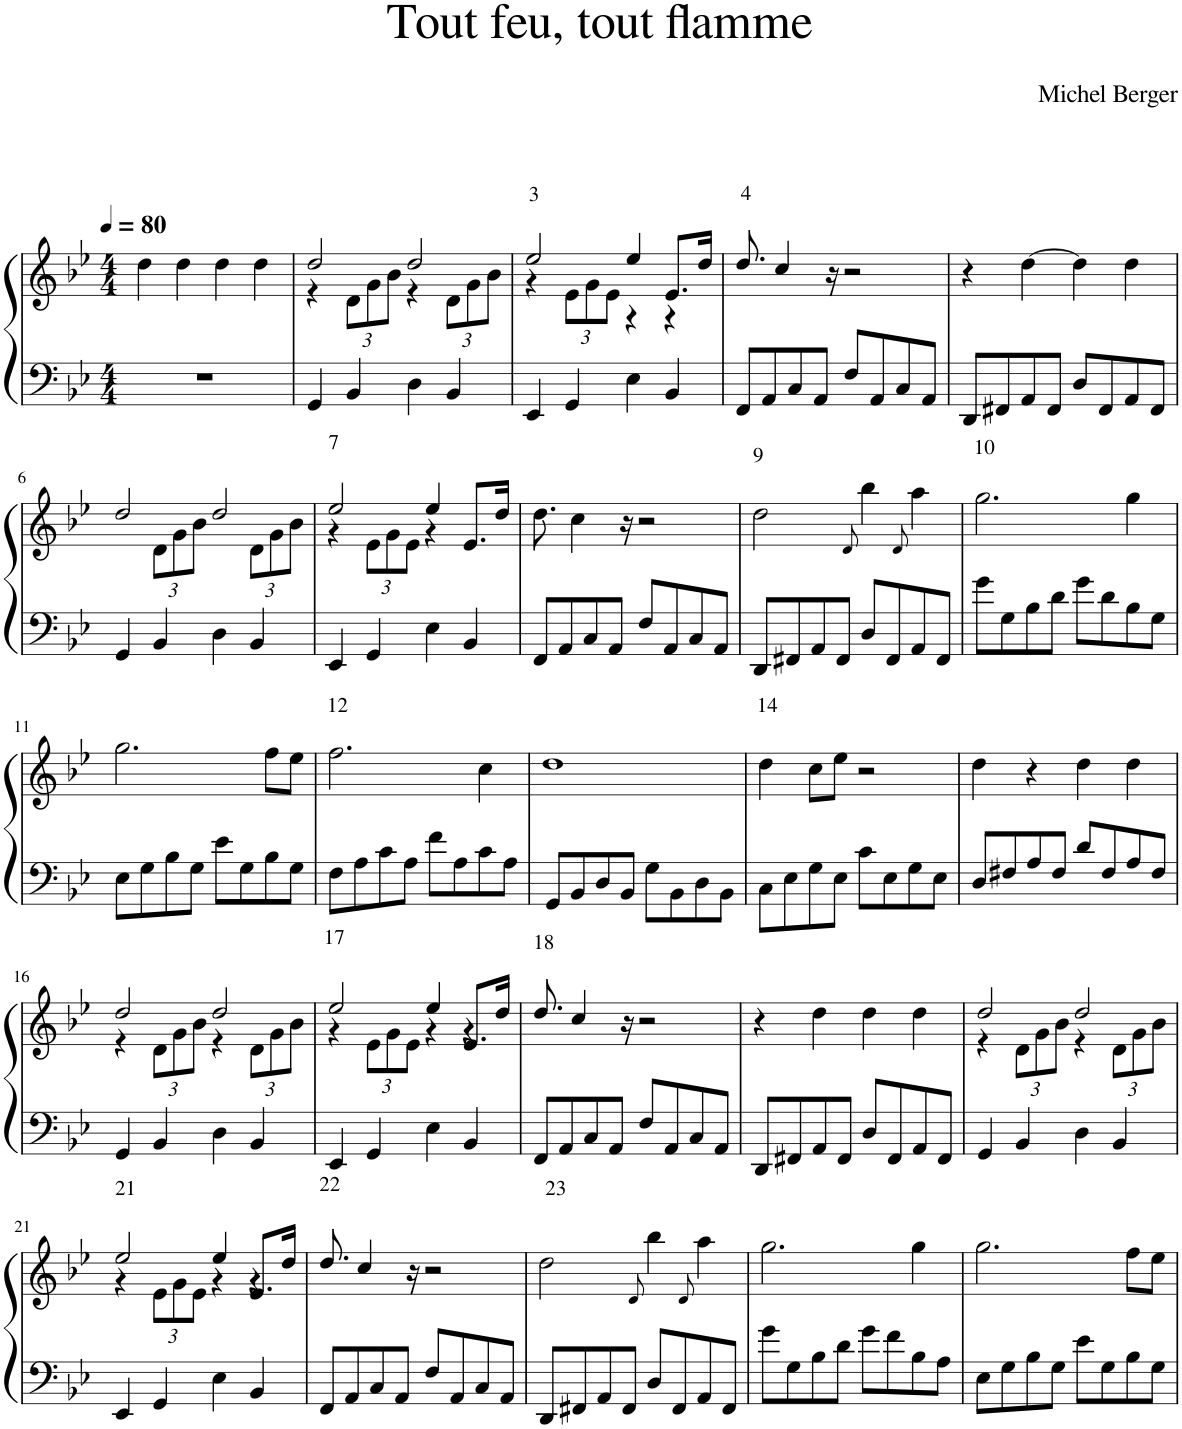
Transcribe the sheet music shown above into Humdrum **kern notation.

**kern	**kern
*part1	*part1
*staff2	*staff1
*I"Piano	*
*I'Pia.	*
*clefF4	*clefG2
*k[b-e-]	*k[b-e-]
*M4/4	*M4/4
*MM80	*MM80
=1	=1
1r	4dd\
.	4dd\
.	4dd\
.	4dd\
=2	=2
*	*^
4GG/	2dd/	4r
*	*	*Xbrackettup
4BB-/	.	12d\L
.	.	12g\
.	.	12b-\J
4D\	2dd/	4r
4BB-/	.	12d\L
.	.	12g\
.	.	12b-\J
=3	=3	=3
!	!LO:TX:a:t=3	!
4EE-/	2ee-/	4r
4GG/	.	12e-\L
.	.	12g\
.	.	12e-\J
4E-\	4ee-/	4r
4BB-/	8.e-/L	4r
.	16dd/Jk	.
*	*v	*v
=4	=4
!	!LO:TX:a:t=4
8FF/L	8.dd/
8AA/	.
.	4cc/
8C/	.
8AA/J	.
.	16r
8F/L	2r
8AA/	.
8C/	.
8AA/J	.
=5	=5
8DD/L	4r
8FF#X/	.
8AA/	[4dd\
8FF#X/J	.
8D/L	4dd\]
8FF#X/	.
8AA/	4dd\
8FF#X/J	.
!!LO:LB:g=z
=6	=6
*	*^
4GG/	2dd/	4ryy
4BB-/	.	12d\L
.	.	12g\
.	.	12b-\J
4D\	2dd/	4ryy
4BB-/	.	12d\L
.	.	12g\
.	.	12b-\J
=7	=7	=7
!	!LO:TX:a:t=7	!
4EE-/	2ee-/	4r
4GG/	.	12e-\L
.	.	12g\
.	.	12e-\J
4E-\	4ee-/	4r
4BB-/	8.e-/L	4ryy
.	16dd/Jk	.
*	*v	*v
=8	=8
8FF/L	8.dd\
8AA/	.
.	4cc\
8C/	.
8AA/J	.
.	16r
8F/L	2r
8AA/	.
8C/	.
8AA/J	.
=9	=9
!	!LO:TX:a:t=9
8DD/L	2dd\
8FF#X/	.
8AA/	.
8FF#X/J	.
.	8qd/
8D/L	4bb-\
8FF#X/	.
.	8qd/
8AA/	4aa\
8FF#X/J	.
=10	=10
!	!LO:TX:a:t=10
8g\L	2.gg\
8G\	.
8B-\	.
8d\J	.
8g\L	.
8d\	.
8B-\	4gg\
8G\J	.
!!LO:LB:g=z
=11	=11
8E-\L	2.gg\
8G\	.
8B-\	.
8G\J	.
8e-\L	.
8G\	.
8B-\	8ff\L
8G\J	8ee-\J
=12	=12
!	!LO:TX:a:t=12
8F\L	2.ff\
8A\	.
8c\	.
8A\J	.
8f\L	.
8A\	.
8c\	4cc\
8A\J	.
=13	=13
8GG/L	1dd
8BB-/	.
8D/	.
8BB-/J	.
8G\L	.
8BB-\	.
8D\	.
8BB-\J	.
=14	=14
!	!LO:TX:a:t=14
8C\L	4dd\
8E-\	.
8G\	8cc\L
8E-\J	8ee-\J
8c\L	2r
8E-\	.
8G\	.
8E-\J	.
=15	=15
8D/L	4dd\
8F#X/	.
8A/	4r
8F#X/J	.
8d/L	4dd\
8F#X/	.
8A/	4dd\
8F#X/J	.
!!LO:LB:g=z
=16	=16
*	*^
4GG/	2dd/	4r
4BB-/	.	12d\L
.	.	12g\
.	.	12b-\J
4D\	2dd/	4r
4BB-/	.	12d\L
.	.	12g\
.	.	12b-\J
=17	=17	=17
!	!LO:TX:a:t=17	!
4EE-/	2ee-/	4r
4GG/	.	12e-\L
.	.	12g\
.	.	12e-\J
4E-\	4ee-/	4r
4BB-/	8.e-/L	4r
.	16dd/Jk	.
*	*v	*v
=18	=18
!	!LO:TX:a:t=18
8FF/L	8.dd/
8AA/	.
.	4cc/
8C/	.
8AA/J	.
.	16r
8F/L	2r
8AA/	.
8C/	.
8AA/J	.
=19	=19
8DD/L	4r
8FF#X/	.
8AA/	4dd\
8FF#X/J	.
8D/L	4dd\
8FF#X/	.
8AA/	4dd\
8FF#X/J	.
=20	=20
*	*^
4GG/	2dd/	4r
4BB-/	.	12d\L
.	.	12g\
.	.	12b-\J
4D\	2dd/	4r
4BB-/	.	12d\L
.	.	12g\
.	.	12b-\J
!!LO:LB:g=z	!!
=21	=21	=21
!	!LO:TX:a:t=21	!
4EE-/	2ee-/	4r
4GG/	.	12e-\L
.	.	12g\
.	.	12e-\J
4E-\	4ee-/	4r
4BB-/	8.e-/L	4r
.	16dd/Jk	.
*	*v	*v
=22	=22
!	!LO:TX:a:t=22
8FF/L	8.dd/
8AA/	.
.	4cc/
8C/	.
8AA/J	.
.	16r
8F/L	2r
8AA/	.
8C/	.
8AA/J	.
=23	=23
!	!LO:TX:a:t=23
8DD/L	2dd\
8FF#X/	.
8AA/	.
8FF#X/J	.
.	8qd/
8D/L	4bb-\
8FF#X/	.
.	8qd/
8AA/	4aa\
8FF#X/J	.
=24	=24
8g\L	2.gg\
8G\	.
8B-\	.
8d\J	.
8g\L	.
8f\	.
8B-\	4gg\
8A\J	.
=25	=25
8E-\L	2.gg\
8G\	.
8B-\	.
8G\J	.
8e-\L	.
8G\	.
8B-\	8ff\L
8G\J	8ee-\J
=	=
*-	*-
